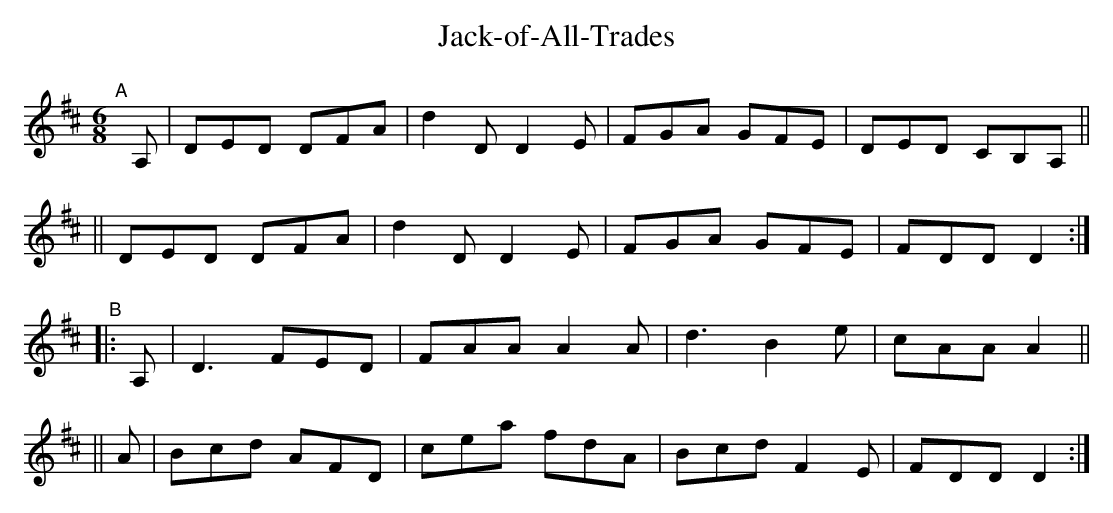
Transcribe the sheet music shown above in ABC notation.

X:1
T: Jack-of-All-Trades
M: 6/8
L: 1/8
K: D
"^A"[|] A, \
|  DED DFA | d2D D2E | FGA GFE | DED CB,A, ||
|| DED DFA | d2D D2E | FGA GFE | FDD D2  :|
"^B"\
|: A, | D3  FED | FAA  A2A  | d3  B2e | cAA A2 ||
|| A | Bcd AFD | cea fdA | Bcd F2E | FDD D2 :|
